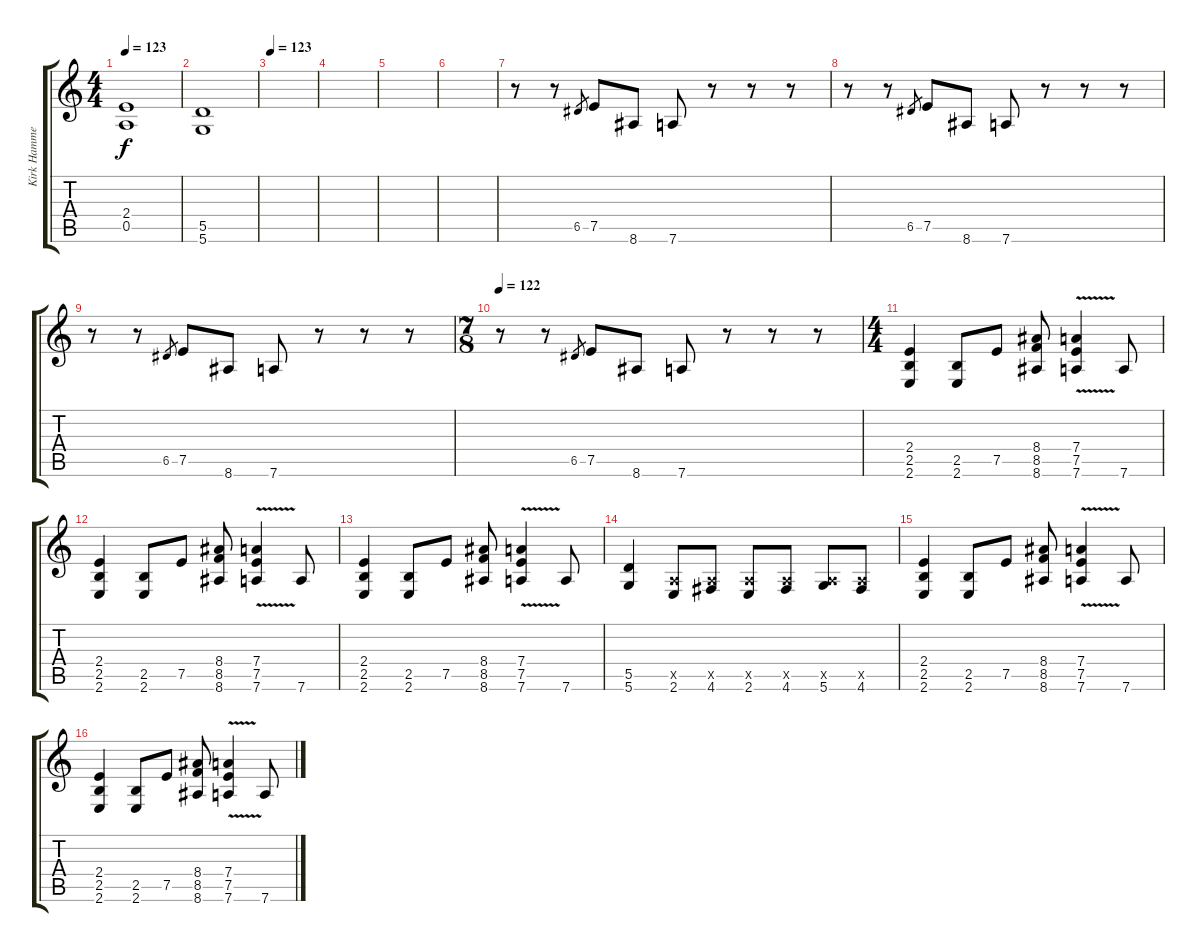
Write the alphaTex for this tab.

\track ("Kirk Hammet" "Kirk Hamme") {instrument distortionguitar}
\staff {score tabs}
\tuning (E4 B3 G3 D3 A2 D2) {hide}
\ts (4 4)
\tempo 123
\clef g2
\ks c
(2.4 0.5).1{dy f} |
(5.5 5.6).1 |
\tempo 123
|
|
|
|
r.8 r.8 6.5.8{gr} 7.5.8 8.6.8 7.6.8 r.8 r.8 r.8 |
r.8 r.8 6.5.8{gr} 7.5.8 8.6.8 7.6.8 r.8 r.8 r.8 |
r.8 r.8 6.5.8{gr} 7.5.8 8.6.8 7.6.8 r.8 r.8 r.8 |
\ts (7 8)
\tempo 122
r.8 r.8 6.5.8{gr} 7.5.8 8.6.8 7.6.8 r.8 r.8 r.8 |
\ts (4 4)
(2.4 2.5 2.6).4 (2.5 2.6).8 7.5.8 (8.4 8.5 8.6).8 (7.4{v} 7.5{v} 7.6{v}).4 7.6.8 |
(2.4 2.5 2.6).4 (2.5 2.6).8 7.5.8 (8.4 8.5 8.6).8 (7.4{v} 7.5{v} 7.6{v}).4 7.6.8 |
(2.4 2.5 2.6).4 (2.5 2.6).8 7.5.8 (8.4 8.5 8.6).8 (7.4{v} 7.5{v} 7.6{v}).4 7.6.8 |
(5.5 5.6).4 (0.5{x} 2.6).8 (0.5{x} 4.6).8 (0.5{x} 2.6).8 (0.5{x} 4.6).8 (0.5{x} 5.6).8 (0.5{x} 4.6).8 |
(2.4 2.5 2.6).4 (2.5 2.6).8 7.5.8 (8.4 8.5 8.6).8 (7.4{v} 7.5{v} 7.6{v}).4 7.6.8 |
(2.4 2.5 2.6).4 (2.5 2.6).8 7.5.8 (8.4 8.5 8.6).8 (7.4{v} 7.5{v} 7.6{v}).4 7.6.8
